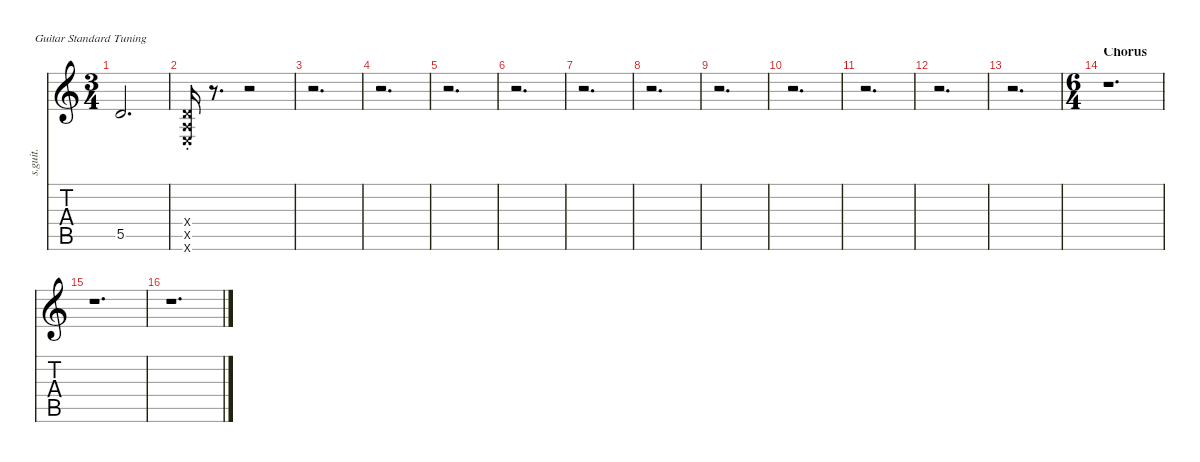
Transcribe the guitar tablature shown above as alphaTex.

\defaultSystemsLayout 4
\hideDynamics
\bracketExtendMode nobrackets
\track ("Studio Extras" "s.guit.") {instrument distortionguitar}
\staff {score tabs}
\tuning (E4 B3 G3 D3 A2 E2)
\ts (3 4)
\tempo (103 hide)
\clef g2
\ks c
5.5{t}.2{d lyrics (0 "") lyrics (1 "") lyrics (2 "") lyrics (3 "") lyrics (4 "") dy f} |
(0.4{st x} 0.5{st x} 0.6{st x}).16{lyrics (0 "") lyrics (1 "") lyrics (2 "") lyrics (3 "") lyrics (4 "")} r.8{d} r.2 |
r.2{d} |
r.2{d} |
r.2{d} |
r.2{d} |
r.2{d} |
r.2{d} |
r.2{d} |
r.2{d} |
r.2{d} |
r.2{d} |
r.2{d} |
\ts (6 4)
\beaming (8 2 2 2 2)
\section ("" "Chorus")
r.1{d} |
r.1{d} |
r.1{d}
